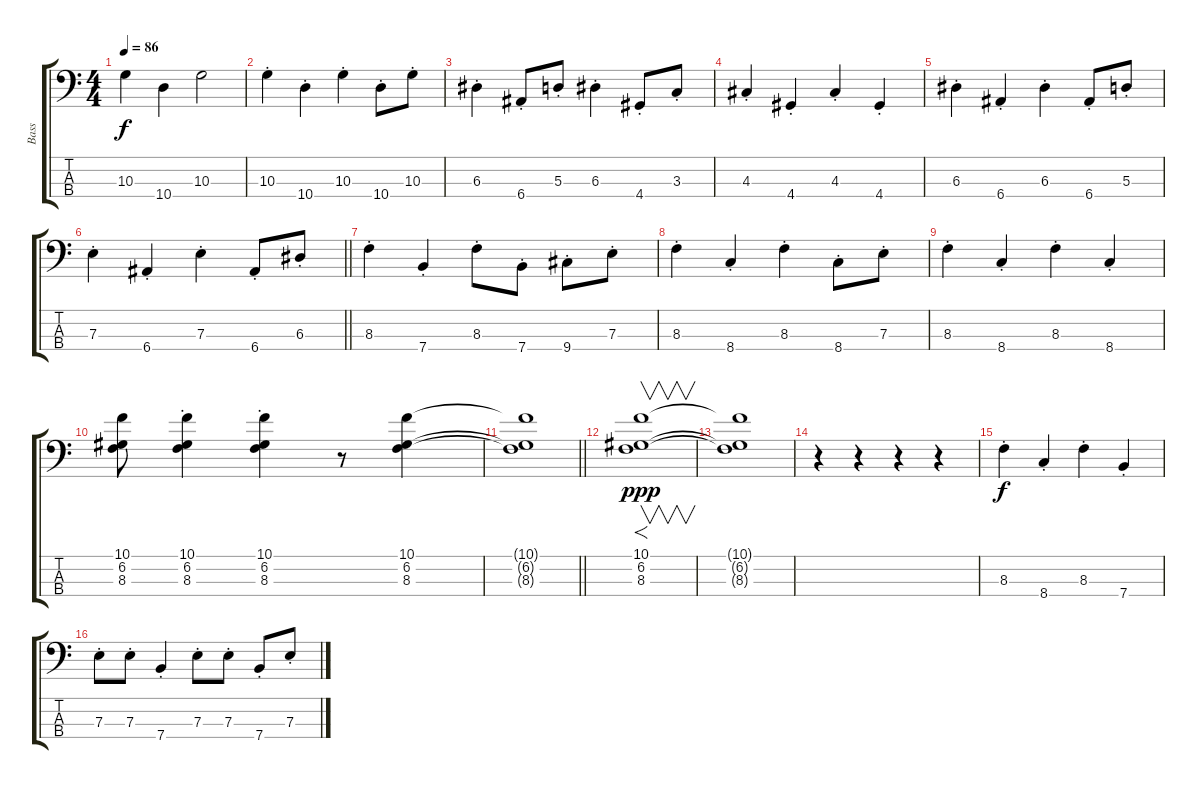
\track ("Bass" "Bass") {instrument electricbassfinger}
\staff {score tabs}
\tuning (G2 D2 A1 E1) {hide}
\ts (4 4)
\tempo 86
\clef f4
\ks aminor
10.3.4{dy f} 10.4.4 10.3.2 |
10.3{st}.4 10.4{st}.4 10.3{st}.4 10.4{st}.8 10.3{st}.8 |
6.3{st}.4 6.4{st}.8 5.3{st}.8 6.3{st}.4 4.4{st}.8 3.3{st}.8 |
4.3{st}.4 4.4{st}.4 4.3{st}.4 4.4{st}.4 |
6.3{st}.4 6.4{st}.4 6.3{st}.4 6.4{st}.8 5.3{st}.8 |
\barLineRight lightlight
7.3{st}.4 6.4{st}.4 7.3{st}.4 6.4{st}.8 6.3{st}.8 |
8.3{st}.4 7.4{st}.4 8.3{st}.8 7.4{st}.8 9.4{st}.8 7.3{st}.8 |
8.3{st}.4 8.4{st}.4 8.3{st}.4 8.4{st}.8 7.3{st}.8 |
8.3{st}.4 8.4{st}.4 8.3{st}.4 8.4{st}.4 |
(10.1 6.2 8.3).8 (10.1{st} 6.2 8.3).4 (10.1{st} 6.2 8.3).4 r.8 (10.1 6.2 8.3).4 |
\barLineRight lightlight
(10.1{t} 6.2{t} 8.3{t}).1 |
(10.1 6.2 8.3).1{f v dy ppp} |
(10.1{t} 6.2{t} 8.3{t}).1 |
r.4 r.4 r.4 r.4 |
8.3{st}.4{dy f} 8.4{st}.4 8.3{st}.4 7.4{st}.4 |
7.3{st}.8 7.3{st}.8 7.4{st}.4 7.3{st}.8 7.3{st}.8 7.4{st}.8 7.3{st}.8
